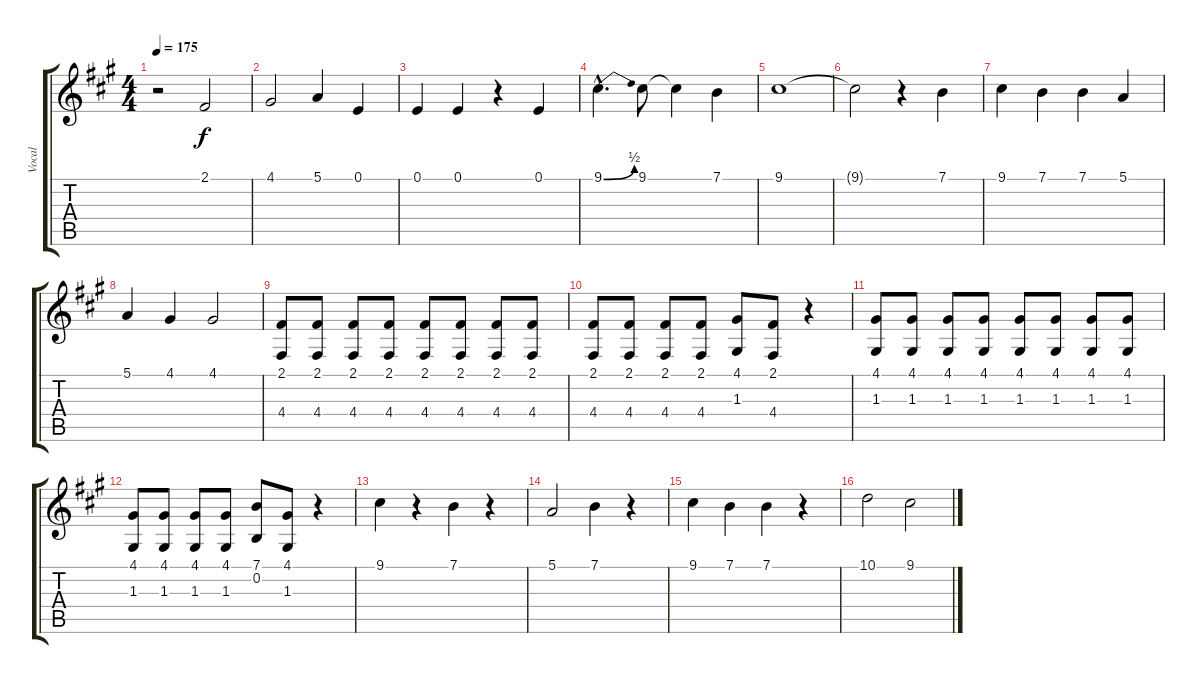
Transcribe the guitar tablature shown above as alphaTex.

\track ("Vocal" "Vocal") {instrument lead6voice}
\staff {score tabs}
\tuning (E4 B3 G3 D3 A2 E2) {hide}
\ts (4 4)
\tempo 175
\clef g2
\ks a
r.2{dy f} 2.1.2 |
4.1.2 5.1.4 0.1.4 |
0.1.4 0.1.4 r.4 0.1.4 |
9.1{be (bend 0 0 60 2) hac}.4{d} 9.1.8 9.1{t}.4 7.1.4 |
9.1.1 |
9.1{t}.2 r.4 7.1.4 |
9.1.4 7.1.4 7.1.4 5.1.4 |
5.1.4 4.1.4 4.1.2 |
(2.1 4.4).8 (2.1 4.4).8 (2.1 4.4).8 (2.1 4.4).8 (2.1 4.4).8 (2.1 4.4).8 (2.1 4.4).8 (2.1 4.4).8 |
(2.1 4.4).8 (2.1 4.4).8 (2.1 4.4).8 (2.1 4.4).8 (4.1 1.3).8 (2.1 4.4).8 r.4 |
(4.1 1.3).8 (4.1 1.3).8 (4.1 1.3).8 (4.1 1.3).8 (4.1 1.3).8 (4.1 1.3).8 (4.1 1.3).8 (4.1 1.3).8 |
(4.1 1.3).8 (4.1 1.3).8 (4.1 1.3).8 (4.1 1.3).8 (7.1 0.2).8 (4.1 1.3).8 r.4 |
9.1.4 r.4 7.1.4 r.4 |
5.1.2 7.1.4 r.4 |
9.1.4 7.1.4 7.1.4 r.4 |
10.1.2 9.1.2
